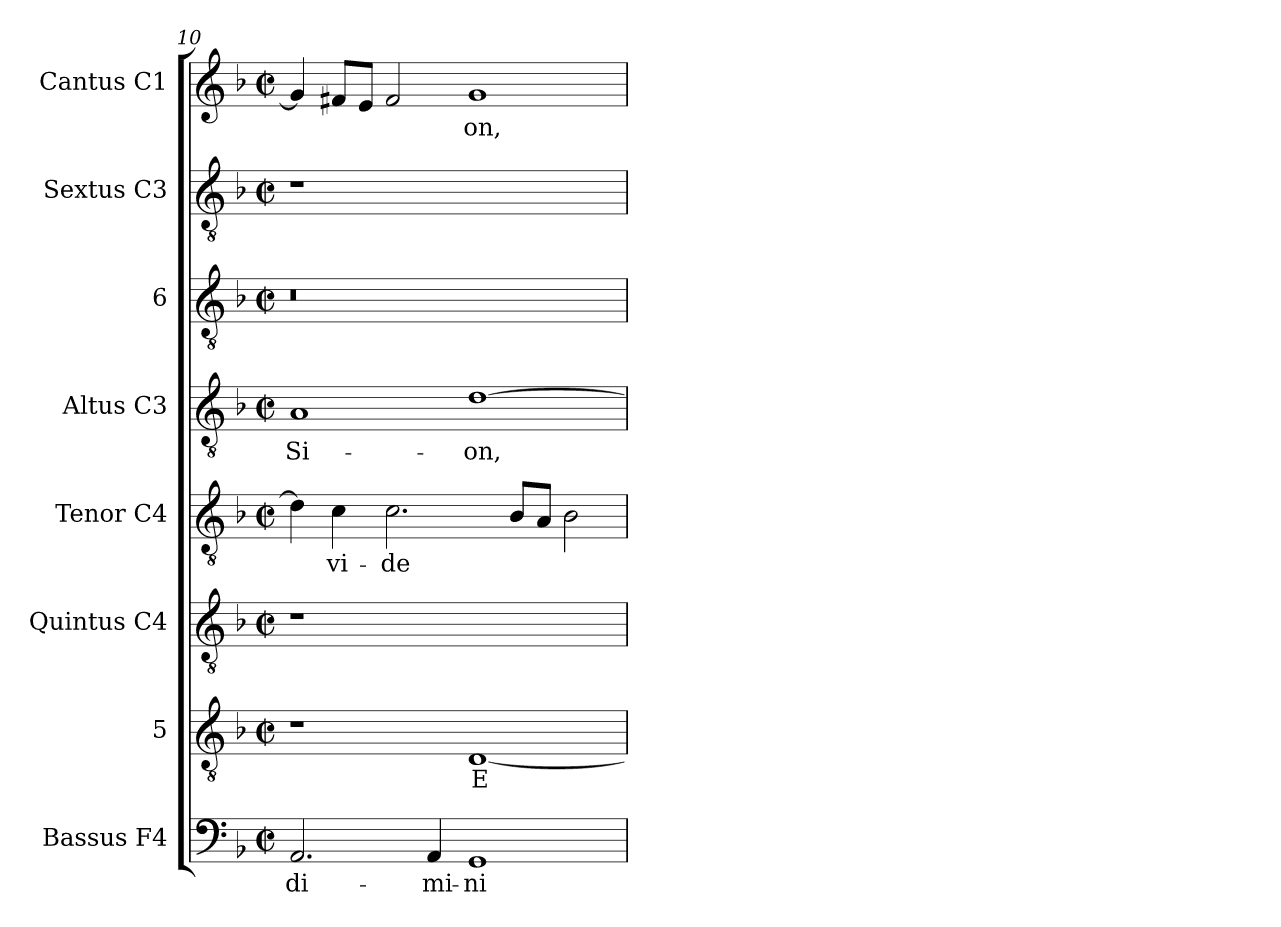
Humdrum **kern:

**kern	**text	**kern	**text	**kern	**kern	**text	**kern	**text	**kern	**kern	**kern	**text
*part8	*part8	*part7	*part7	*part6	*part5	*part5	*part4	*part4	*part3	*part2	*part1	*part1
*staff8	*staff8	*staff7	*staff7	*staff6	*staff5	*staff5	*staff4	*staff4	*staff3	*staff2	*staff1	*staff1
*I"Bassus  F4	*	*I"5	*	*I"Quintus  C4	*I"Tenor  C4	*	*I"Altus  C3	*	*I"6	*I"Sextus  C3	*I"Cantus  C1	*
*I'B	*	*	*	*	*I'T	*	*I'A	*	*	*	*I'C	*
*clefF4	*	*clefGv2	*	*clefGv2	*clefGv2	*	*clefGv2	*	*clefGv2	*clefGv2	*clefG2	*
*k[b-]	*	*k[b-]	*	*k[b-]	*k[b-]	*	*k[b-]	*	*k[b-]	*k[b-]	*k[b-]	*
*F:	*	*F:	*	*F:	*F:	*	*F:	*	*F:	*F:	*F:	*
*M2/2	*	*M2/2	*	*M2/2	*M2/2	*	*M2/2	*	*M2/2	*M2/2	*M2/2	*
*met(c|)	*	*met(c|)	*	*met(c|)	*met(c|)	*	*met(c|)	*	*met(c|)	*met(c|)	*met(c|)	*
=10	=10	=10	=10	=10	=10	=10	=10	=10	=10	=10	=10	=10
!	!LO:LY:b:cj	!	!	!	!	!LO:LY:b:cj	!	!LO:LY:b:cj	!	!	!	!LO:LY:b:cj
2.AA/	-di-	1r	.	1r	4d\]	.	1A	Si-	0r	1r	4g/]	--
!	!	!	!	!	!	!LO:LY:b:cj	!	!	!	!	!	!LO:LY:b:cj
.	.	.	.	.	4c\	vi-	.	.	.	.	8f#X/L	--
!	!	!	!	!	!	!	!	!	!	!	!	!LO:LY:b:cj
.	.	.	.	.	.	.	.	.	.	.	8e/J	--
!	!	!	!	!	!	!LO:LY:b:cj	!	!	!	!	!	!LO:LY:b:cj
.	.	.	.	.	2.c\	-de-	.	.	.	.	2f#/	--
!	!LO:LY:b:cj	!	!	!	!	!	!	!	!	!	!	!
4AA/	-mi-	.	.	.	.	.	.	.	.	.	.	.
!	!LO:LY:b:cj	!	!LO:LY:b:cj	!	!	!	!	!LO:LY:b:cj	!	!	!	!LO:LY:b:cj
1GG	-ni	[<1D	E-	1ryy	.	.	[<1d	-on,	.	1ryy	1g	-on,
!	!	!	!	!	!	!LO:LY:b:cj	!	!	!	!	!	!
.	.	.	.	.	8B-/L	--	.	.	.	.	.	.
!	!	!	!	!	!	!LO:LY:b:cj	!	!	!	!	!	!
.	.	.	.	.	8A/J	--	.	.	.	.	.	.
!	!	!	!	!	!	!LO:LY:b:cj	!	!	!	!	!	!
.	.	.	.	.	2B-\	--	.	.	.	.	.	.
=	=	=	=	=	=	=	=	=	=	=	=	=
*-	*-	*-	*-	*-	*-	*-	*-	*-	*-	*-	*-	*-
